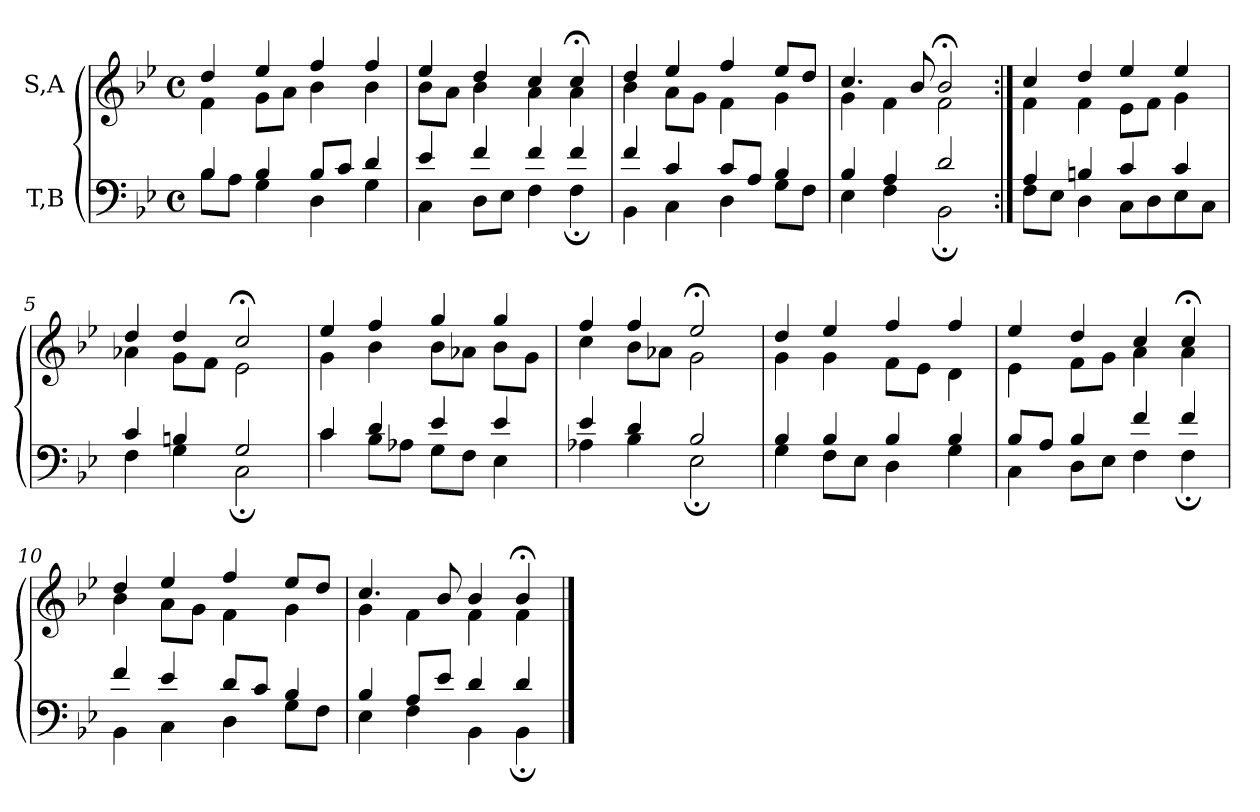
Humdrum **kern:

**kern	**kern
*part2	*part1
*staff2	*staff1
*I"T,B	*I"S,A
*clefF4	*clefG2
*k[b-e-]	*k[b-e-]
*M4/4	*M4/4
*met(c)	*met(c)
=	=
*^	*^
4B-	8B-L	4dd	4f
.	8AJ	.	.
4B-	4G	4ee-	8gL
.	.	.	8aJ
8B-L	4D	4ff	4b-
8cJ	.	.	.
4d	4G	4ff	4b-
=1	=1	=1	=1
4e-	4C	4ee-	8b-L
.	.	.	8aJ
4f	8DL	4dd	4b-
.	8E-J	.	.
4f	4F	4cc	4a
4f	4F;	4cc;<	4a
=2	=2	=2	=2
4f	4BB-	4dd	4b-
4c	4C	4ee-	8aL
.	.	.	8gJ
8cL	4D	4ff	4f
8AJ	.	.	.
4B-	8GL	8ee-L	4g
.	8FJ	8ddJ	.
=3	=3	=3	=3
4B-	4E-	4.cc	4g
4A	4F	.	4f
.	.	8b-	.
2d	2BB-;	2b-;<	2f
=4:|!	=4:|!	=4:|!	=4:|!
4A	8FL	4cc	4f
.	8E-J	.	.
4Bn	4D	4dd	4f
4c	8CL	4ee-	8e-L
.	8D	.	8fJ
4c	8E-	4ee-	4g
.	8CJ	.	.
=5	=5	=5	=5
4c	4F	4dd	4a-X
4Bn	4G	4dd	8gL
.	.	.	8fJ
2G	2C;	2cc;<	2e-
=6	=6	=6	=6
4c	4c	4ee-	4g
4d	8B-L	4ff	4b-
.	8A-XJ	.	.
4e-	8GL	4gg	8b-L
.	8FJ	.	8a-XJ
4e-	4E-	4gg	8b-L
.	.	.	8gJ
=7	=7	=7	=7
4e-	4A-X	4ff	4cc
4d	4B-	4ff	8b-L
.	.	.	8a-XJ
2B-	2E-;	2ee-;<	2g
=8	=8	=8	=8
4B-	4G	4dd	4g
4B-	8FL	4ee-	4g
.	8E-J	.	.
4B-	4D	4ff	8fL
.	.	.	8e-J
4B-	4G	4ff	4d
=9	=9	=9	=9
8B-L	4C	4ee-	4e-
8AJ	.	.	.
4B-	8DL	4dd	8fL
.	8E-J	.	8gJ
4f	4F	4cc	4a
4f	4F;	4cc;<	4a
=10	=10	=10	=10
4f	4BB-	4dd	4b-
4e-	4C	4ee-	8aL
.	.	.	8gJ
8dL	4D	4ff	4f
8cJ	.	.	.
4B-	8GL	8ee-L	4g
.	8FJ	8ddJ	.
=11	=11	=11	=11
4B-	4E-	4.cc	4g
8AL	4F	.	4f
8e-J	.	8b-	.
4d	4BB-	4b-	4f
4d	4BB-;	4b-;<	4f
*v	*v	*	*
*	*v	*v
==	==
*-	*-
